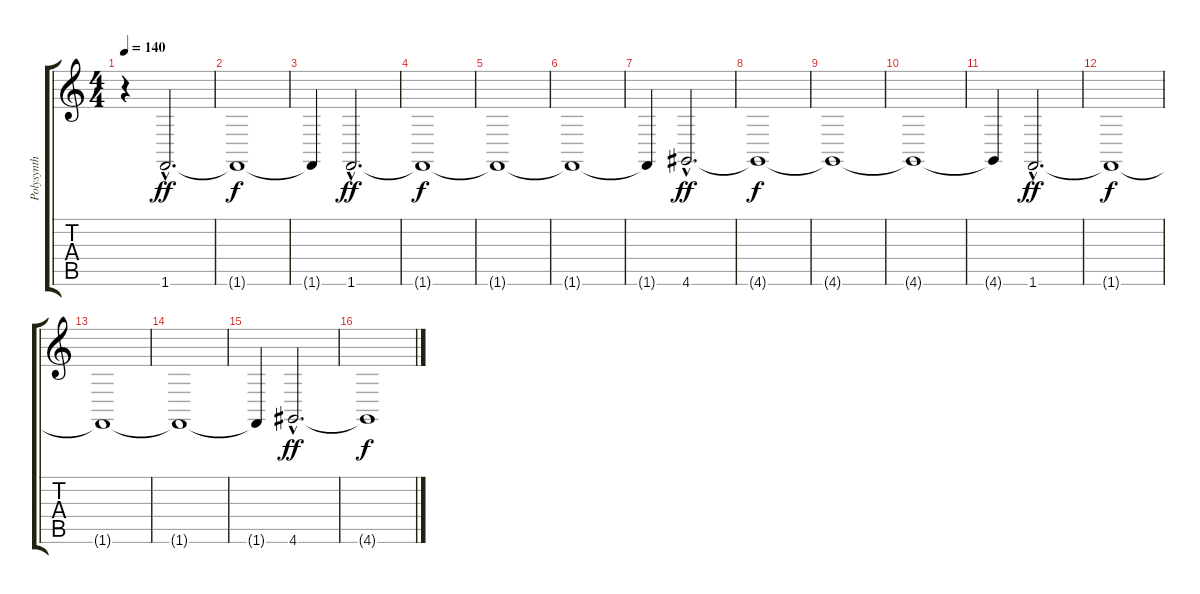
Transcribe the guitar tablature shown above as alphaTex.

\track ("Polysynth" "Polysynth") {instrument pad3polysynth}
\staff {score tabs}
\tuning (E4 B3 G3 D3 A2 E2) {hide}
\ts (4 4)
\tempo 140
\clef g2
\ks c
r.4{dy ff instrument pad3polysynth} 1.6{hac}.2{d volume 0} |
1.6{t}.1{dy f} |
1.6{t}.4 1.6{hac}.2{d dy ff volume 16} |
1.6{t}.1{dy f} |
1.6{t}.1 |
1.6{t}.1 |
1.6{t}.4 4.6{hac}.2{d dy ff} |
4.6{t}.1{dy f} |
4.6{t}.1 |
4.6{t}.1 |
4.6{t}.4 1.6{hac}.2{d dy ff} |
1.6{t}.1{dy f} |
1.6{t}.1 |
1.6{t}.1 |
1.6{t}.4 4.6{hac}.2{d dy ff} |
4.6{t}.1{dy f}
